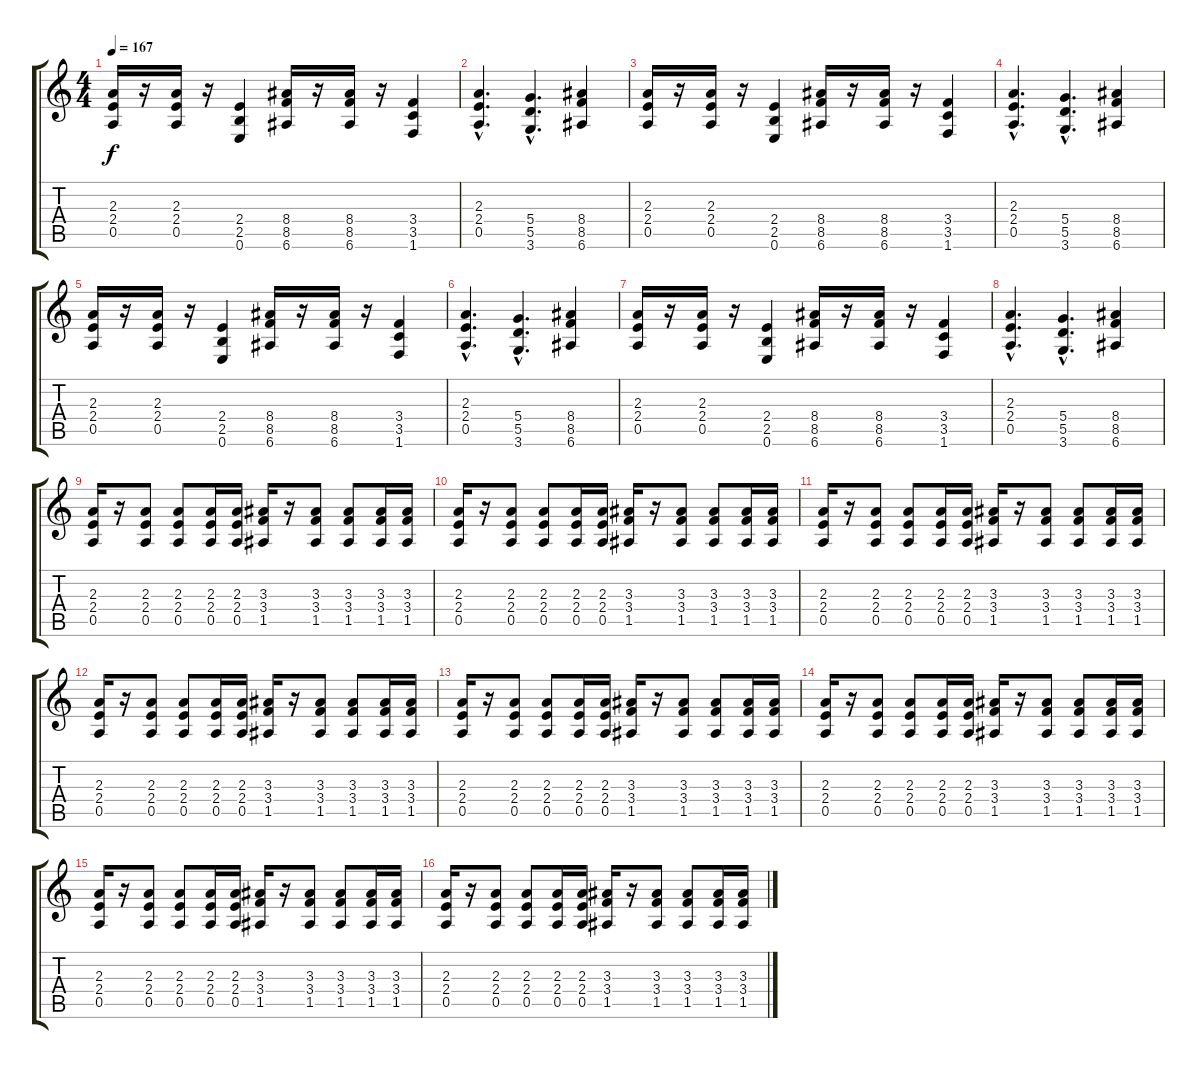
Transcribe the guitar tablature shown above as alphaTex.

\track "" {instrument overdrivenguitar}
\staff {score tabs}
\tuning (E4 B3 G3 D3 A2 E2) {hide}
\ts (4 4)
\tempo 167
\clef g2
\ks c
(2.3 2.4 0.5).16{dy f} r.16 (2.3 2.4 0.5).16 r.16 (2.4 2.5 0.6).4 (8.4 8.5 6.6).16 r.16 (8.4 8.5 6.6).16 r.16 (3.4 3.5 1.6).4 |
(2.3{hac} 2.4{hac} 0.5{hac}).4{d} (5.4{hac} 5.5{hac} 3.6{hac}).4{d} (8.4 8.5 6.6).4 |
(2.3 2.4 0.5).16 r.16 (2.3 2.4 0.5).16 r.16 (2.4 2.5 0.6).4 (8.4 8.5 6.6).16 r.16 (8.4 8.5 6.6).16 r.16 (3.4 3.5 1.6).4 |
(2.3{hac} 2.4{hac} 0.5{hac}).4{d} (5.4{hac} 5.5{hac} 3.6{hac}).4{d} (8.4 8.5 6.6).4 |
(2.3 2.4 0.5).16 r.16 (2.3 2.4 0.5).16 r.16 (2.4 2.5 0.6).4 (8.4 8.5 6.6).16 r.16 (8.4 8.5 6.6).16 r.16 (3.4 3.5 1.6).4 |
(2.3{hac} 2.4{hac} 0.5{hac}).4{d} (5.4{hac} 5.5{hac} 3.6{hac}).4{d} (8.4 8.5 6.6).4 |
(2.3 2.4 0.5).16 r.16 (2.3 2.4 0.5).16 r.16 (2.4 2.5 0.6).4 (8.4 8.5 6.6).16 r.16 (8.4 8.5 6.6).16 r.16 (3.4 3.5 1.6).4 |
(2.3{hac} 2.4{hac} 0.5{hac}).4{d} (5.4{hac} 5.5{hac} 3.6{hac}).4{d} (8.4 8.5 6.6).4 |
(2.3 2.4 0.5).16 r.16 (2.3 2.4 0.5).8 (2.3 2.4 0.5).8 (2.3 2.4 0.5).16 (2.3 2.4 0.5).16 (3.3 3.4 1.5).16 r.16 (3.3 3.4 1.5).8 (3.3 3.4 1.5).8 (3.3 3.4 1.5).16 (3.3 3.4 1.5).16 |
(2.3 2.4 0.5).16 r.16 (2.3 2.4 0.5).8 (2.3 2.4 0.5).8 (2.3 2.4 0.5).16 (2.3 2.4 0.5).16 (3.3 3.4 1.5).16 r.16 (3.3 3.4 1.5).8 (3.3 3.4 1.5).8 (3.3 3.4 1.5).16 (3.3 3.4 1.5).16 |
(2.3 2.4 0.5).16 r.16 (2.3 2.4 0.5).8 (2.3 2.4 0.5).8 (2.3 2.4 0.5).16 (2.3 2.4 0.5).16 (3.3 3.4 1.5).16 r.16 (3.3 3.4 1.5).8 (3.3 3.4 1.5).8 (3.3 3.4 1.5).16 (3.3 3.4 1.5).16 |
(2.3 2.4 0.5).16 r.16 (2.3 2.4 0.5).8 (2.3 2.4 0.5).8 (2.3 2.4 0.5).16 (2.3 2.4 0.5).16 (3.3 3.4 1.5).16 r.16 (3.3 3.4 1.5).8 (3.3 3.4 1.5).8 (3.3 3.4 1.5).16 (3.3 3.4 1.5).16 |
(2.3 2.4 0.5).16 r.16 (2.3 2.4 0.5).8 (2.3 2.4 0.5).8 (2.3 2.4 0.5).16 (2.3 2.4 0.5).16 (3.3 3.4 1.5).16 r.16 (3.3 3.4 1.5).8 (3.3 3.4 1.5).8 (3.3 3.4 1.5).16 (3.3 3.4 1.5).16 |
(2.3 2.4 0.5).16 r.16 (2.3 2.4 0.5).8 (2.3 2.4 0.5).8 (2.3 2.4 0.5).16 (2.3 2.4 0.5).16 (3.3 3.4 1.5).16 r.16 (3.3 3.4 1.5).8 (3.3 3.4 1.5).8 (3.3 3.4 1.5).16 (3.3 3.4 1.5).16 |
(2.3 2.4 0.5).16 r.16 (2.3 2.4 0.5).8 (2.3 2.4 0.5).8 (2.3 2.4 0.5).16 (2.3 2.4 0.5).16 (3.3 3.4 1.5).16 r.16 (3.3 3.4 1.5).8 (3.3 3.4 1.5).8 (3.3 3.4 1.5).16 (3.3 3.4 1.5).16 |
(2.3 2.4 0.5).16 r.16 (2.3 2.4 0.5).8 (2.3 2.4 0.5).8 (2.3 2.4 0.5).16 (2.3 2.4 0.5).16 (3.3 3.4 1.5).16 r.16 (3.3 3.4 1.5).8 (3.3 3.4 1.5).8 (3.3 3.4 1.5).16 (3.3 3.4 1.5).16
